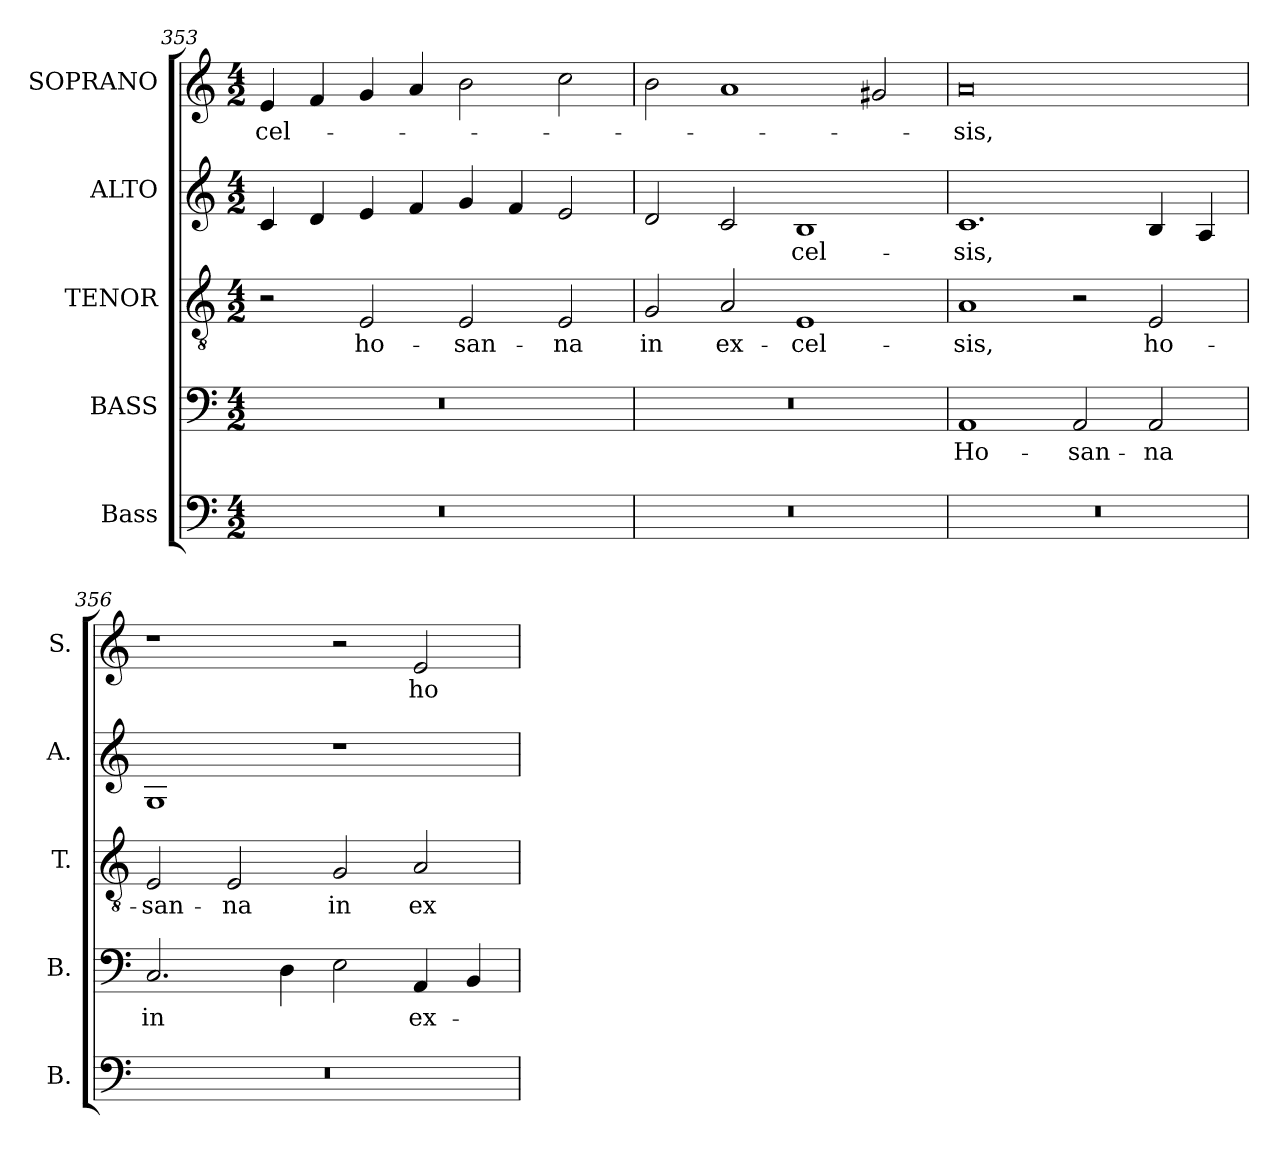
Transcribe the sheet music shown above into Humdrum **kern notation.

**kern	**kern	**text	**kern	**text	**kern	**text	**kern	**text
*part5	*part4	*part4	*part3	*part3	*part2	*part2	*part1	*part1
*staff5	*staff4	*staff4	*staff3	*staff3	*staff2	*staff2	*staff1	*staff1
*I"Bass	*I"BASS	*	*I"TENOR	*	*I"ALTO	*	*I"SOPRANO	*
*I'B.	*I'B.	*	*I'T.	*	*I'A.	*	*I'S.	*
*clefF4	*clefF4	*	*clefGv2	*	*clefG2	*	*clefG2	*
*	*	*	*ITrd7c12	*	*	*	*	*
*k[]	*k[]	*	*k[]	*	*k[]	*	*k[]	*
*C:	*C:	*	*C:	*	*C:	*	*C:	*
*M4/2	*M4/2	*	*M4/2	*	*M4/2	*	*M4/2	*
=353	=353	=353	=353	=353	=353	=353	=353	=353
!LO:N:vis=1	!LO:N:vis=1	!	!	!	!	!	!	!
!	!	!	!	!	!	!	!	!LO:LY:b:color=#000000
0r	0r	.	2r	.	4ci/	.	4ei/	-cel-
.	.	.	.	.	4di/	.	4fi/	.
!	!	!	!	!LO:LY:b:color=#000000	!	!	!	!
.	.	.	2EEi/	ho-	4ei/	.	4gi/	.
.	.	.	.	.	4fi/	.	4ai/	.
!	!	!	!	!LO:LY:b:color=#000000	!	!	!	!
.	.	.	2EEi/	-san-	4gi/	.	2bi\	.
.	.	.	.	.	4fi/	.	.	.
!	!	!	!	!LO:LY:b:color=#000000	!	!	!	!
.	.	.	2EEi/	-na	2ei/	.	2cci\	.
=354	=354	=354	=354	=354	=354	=354	=354	=354
!LO:N:vis=1	!LO:N:vis=1	!	!	!	!	!	!	!
!	!	!	!	!LO:LY:b:color=#000000	!	!	!	!
0r	0r	.	2GGi/	in	2di/	.	2bi\	.
!	!	!	!	!LO:LY:b:color=#000000	!	!	!	!
.	.	.	2AAi/	ex-	2ci/	.	1ai	.
!	!	!	!	!LO:LY:b:color=#000000	!	!	!	!
!	!	!	!	!	!	!LO:LY:b:color=#000000	!	!
.	.	.	1EEi	-cel-	1Bi	-cel-	.	.
.	.	.	.	.	.	.	2g#Xi/	.
=355	=355	=355	=355	=355	=355	=355	=355	=355
!LO:N:vis=1	!	!	!	!	!	!	!	!
!	!	!LO:LY:b:color=#000000	!	!	!	!	!	!
!	!	!	!	!LO:LY:b:color=#000000	!	!	!	!
!	!	!	!	!	!	!LO:LY:b:color=#000000	!	!
!	!	!	!	!	!	!	!	!LO:LY:b:color=#000000
0r	1AAi	Ho-	1AAi	-sis,	1.ci	-sis,	0ai	-sis,
!	!	!LO:LY:b:color=#000000	!	!	!	!	!	!
.	2AAi/	-san-	2r	.	.	.	.	.
!	!	!LO:LY:b:color=#000000	!	!	!	!	!	!
!	!	!	!	!LO:LY:b:color=#000000	!	!	!	!
.	2AAi/	-na	2EEi/	ho-	4Bi/	.	.	.
.	.	.	.	.	4Ai/	.	.	.
=356	=356	=356	=356	=356	=356	=356	=356	=356
!LO:N:vis=1	!	!	!	!	!	!	!	!
!	!	!LO:LY:b:color=#000000	!	!	!	!	!	!
!	!	!	!	!LO:LY:b:color=#000000	!	!	!	!
0r	2.Ci/	in	2EEi/	-san-	1Gi	.	1r	.
!	!	!	!	!LO:LY:b:color=#000000	!	!	!	!
.	.	.	2EEi/	-na	.	.	.	.
.	4Di\	.	.	.	.	.	.	.
!	!	!	!	!LO:LY:b:color=#000000	!	!	!	!
.	2Ei\	.	2GGi/	in	1r	.	2r	.
!	!	!LO:LY:b:color=#000000	!	!	!	!	!	!
!	!	!	!	!LO:LY:b:color=#000000	!	!	!	!
!	!	!	!	!	!	!	!	!LO:LY:b:color=#000000
.	4AAi/	ex-	2AAi/	ex-	.	.	2ei/	ho-
.	4BBi/	.	.	.	.	.	.	.
=	=	=	=	=	=	=	=	=
*-	*-	*-	*-	*-	*-	*-	*-	*-
